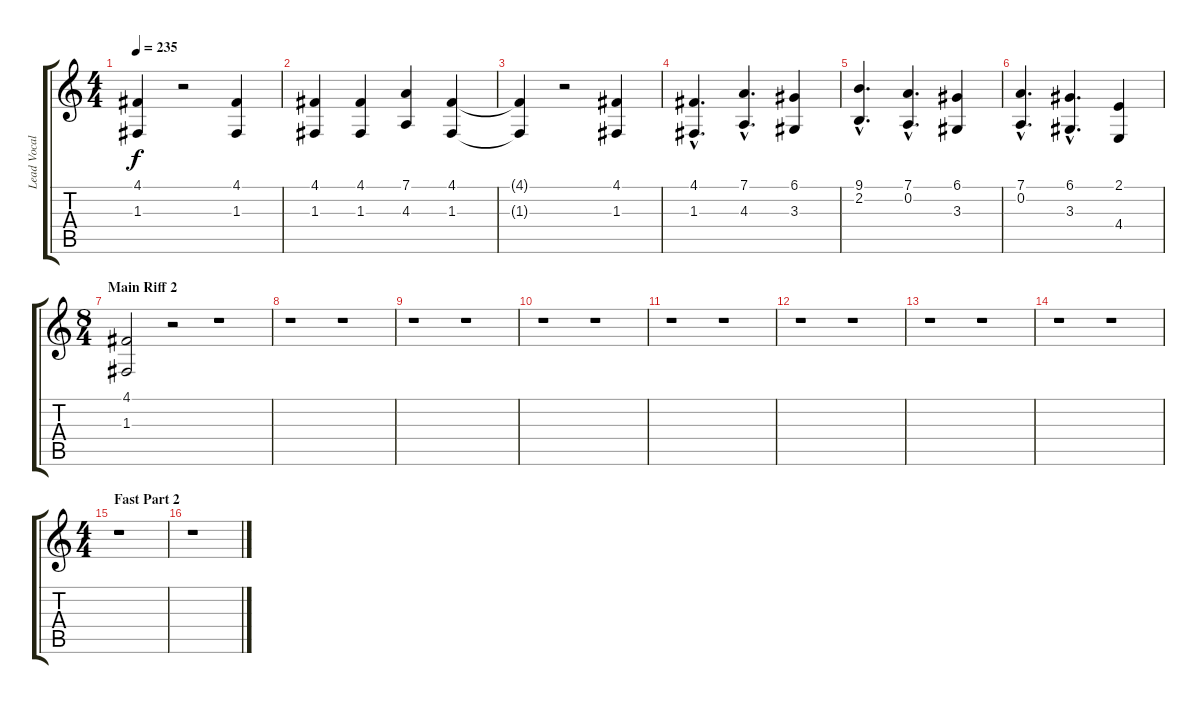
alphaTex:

\track ("Lead Vocals (Josh)" "Lead Vocal") {instrument lead1square}
\staff {score tabs}
\tuning (D4 A3 F3 C3 G2 C2) {hide}
\ts (4 4)
\tempo 235
\clef g2
\ks c
(4.1{t} 1.3{t}).4{dy f} r.2 (4.1 1.3).4 |
(4.1 1.3).4 (4.1 1.3).4 (7.1 4.3).4 (4.1 1.3).4 |
(4.1{t} 1.3{t}).4 r.2 (4.1 1.3).4 |
(4.1{hac} 1.3{hac}).4{d} (7.1{hac} 4.3{hac}).4{d} (6.1 3.3).4 |
(9.1{hac} 2.2{hac}).4{d} (7.1{hac} 0.2{hac}).4{d} (6.1 3.3).4 |
(7.1{hac} 0.2{hac}).4{d} (6.1{hac} 3.3{hac}).4{d} (2.1 4.4).4 |
\ts (8 4)
\section ("" "Main Riff 2")
(4.1 1.3).2 r.2 r.1 |
r.1 r.1 |
r.1 r.1 |
r.1 r.1 |
r.1 r.1 |
r.1 r.1 |
r.1 r.1 |
r.1 r.1 |
\ts (4 4)
\section ("" "Fast Part 2")
r.1 |
r.1
